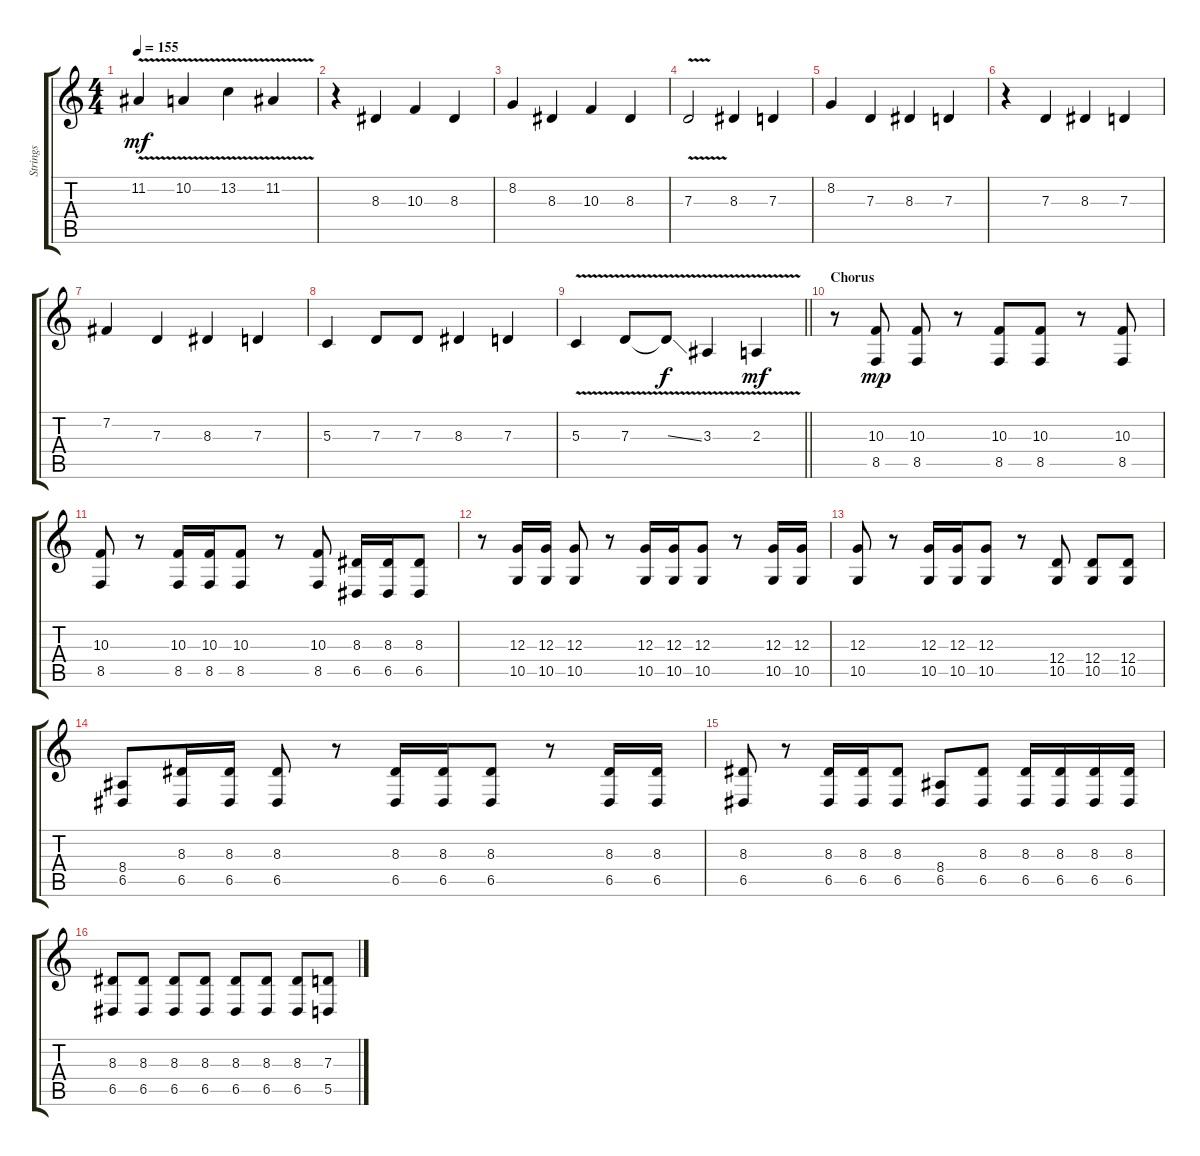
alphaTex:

\track ("Strings" "Strings") {instrument stringensemble1}
\staff {score tabs}
\tuning (E4 B3 G3 D3 A2 E2) {hide}
\ts (4 4)
\tempo 155
\clef g2
\ks c
11.2{v}.4{dy mf} 10.2{v}.4 13.2{v}.4 11.2{v}.4 |
r.4 8.3.4 10.3.4 8.3.4 |
8.2.4 8.3.4 10.3.4 8.3.4 |
7.3{v}.2 8.3.4 7.3.4 |
8.2.4 7.3.4 8.3.4 7.3.4 |
r.4 7.3.4 8.3.4 7.3.4 |
7.2.4 7.3.4 8.3.4 7.3.4 |
5.3.4 7.3.8 7.3.8 8.3.4 7.3.4 |
\barLineRight lightlight
5.3{v}.4 7.3{v}.8 7.3{ss t}.8{dy f} 3.3{v}.4 2.3{v}.4{dy mf} |
\section ("" "Chorus")
r.8{balance 4 instrument stringensemble1} (10.3 8.5).8{dy mp} (10.3 8.5).8 r.8 (10.3 8.5).8 (10.3 8.5).8 r.8 (10.3 8.5).8 |
(10.3 8.5).8 r.8 (10.3 8.5).16 (10.3 8.5).16 (10.3 8.5).8 r.8 (10.3 8.5).8 (8.3 6.5).16 (8.3 6.5).16 (8.3 6.5).8 |
r.8 (12.3 10.5).16 (12.3 10.5).16 (12.3 10.5).8 r.8 (12.3 10.5).16 (12.3 10.5).16 (12.3 10.5).8 r.8 (12.3 10.5).16 (12.3 10.5).16 |
(12.3 10.5).8 r.8 (12.3 10.5).16 (12.3 10.5).16 (12.3 10.5).8 r.8 (12.4 10.5).8 (12.4 10.5).8 (12.4 10.5).8 |
(8.4 6.5).8 (8.3 6.5).16 (8.3 6.5).16 (8.3 6.5).8 r.8 (8.3 6.5).16 (8.3 6.5).16 (8.3 6.5).8 r.8 (8.3 6.5).16 (8.3 6.5).16 |
(8.3 6.5).8 r.8 (8.3 6.5).16 (8.3 6.5).16 (8.3 6.5).8 (8.4 6.5).8 (8.3 6.5).8 (8.3 6.5).16 (8.3 6.5).16 (8.3 6.5).16 (8.3 6.5).16 |
(8.3 6.5).8 (8.3 6.5).8 (8.3 6.5).8 (8.3 6.5).8 (8.3 6.5).8 (8.3 6.5).8 (8.3 6.5).8 (7.3 5.5).8
